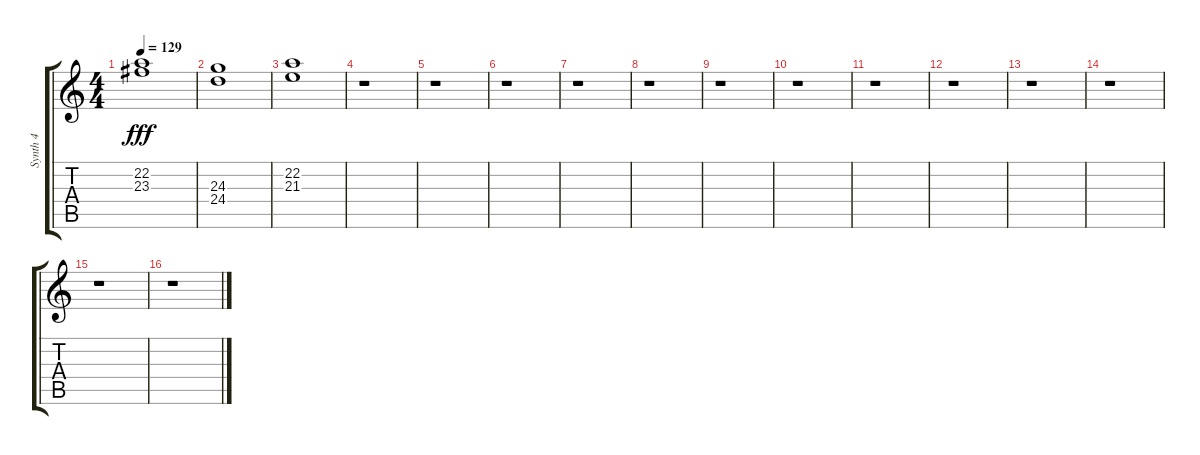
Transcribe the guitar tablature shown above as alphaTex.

\track ("Synth 4" "Synth 4") {instrument lead2sawtooth}
\staff {score tabs}
\tuning (E4 B3 G3 D3 A2 E2) {hide}
\ts (4 4)
\tempo 129
\clef g2
\ks c
(22.2 23.3).1{dy fff} |
(24.3 24.4).1 |
(22.2 21.3).1 |
r.1 |
r.1 |
r.1 |
r.1 |
r.1 |
r.1 |
r.1 |
r.1 |
r.1 |
r.1 |
r.1 |
r.1 |
r.1
